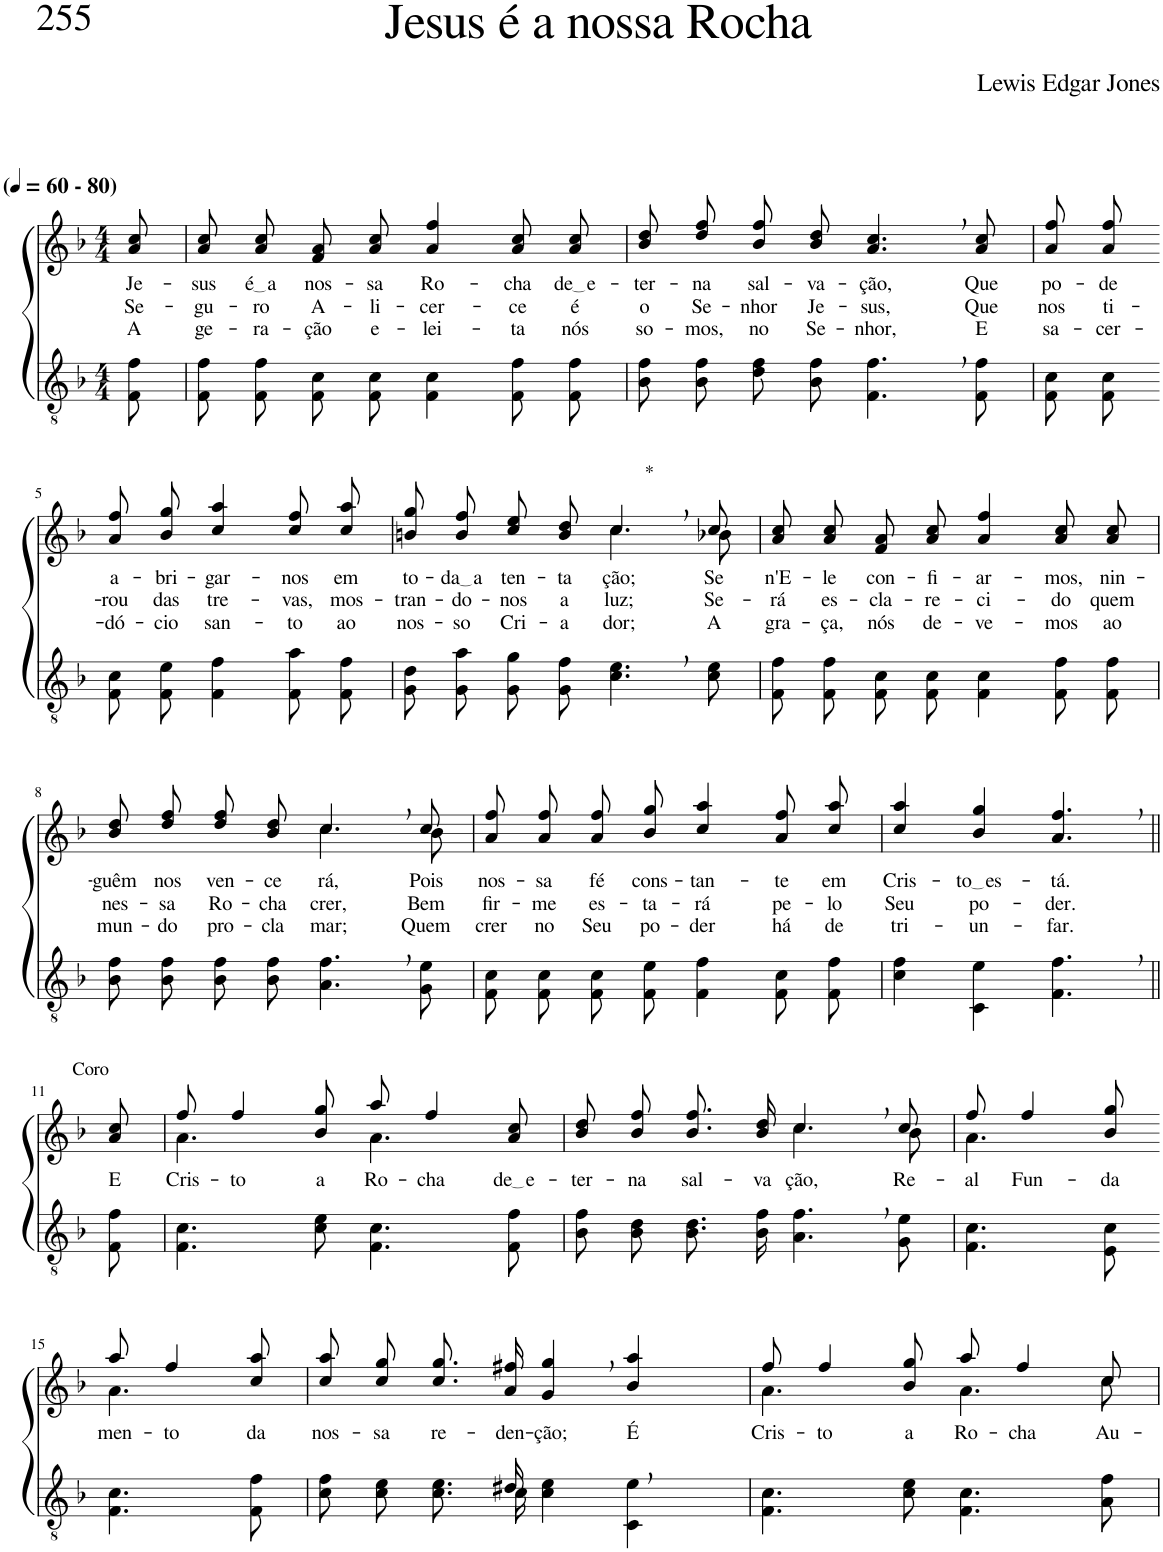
**kern	**kern	**text	**text	**text
*part2	*part1	*part1	*part1	*part1
*staff2	*staff1	*staff1	*staff1	*staff1
*I"Parte III e IV	*I"Parte I e II	*	*	*
*clefGv2	*clefG2	*	*	*
*Trd4c7	*Trd4c7	*	*	*
*k[b-]	*k[b-]	*	*	*
*M4/4	*M4/4	*	*	*
*MM60	*MM60	*	*	*
=1	=1	=1	=1	=1
!	!LO:TX:a:B:t=(	!	!	!
!	!LO:TX:a:B:t=- 80)	!	!	!
!	!	!LO:LY:b	!LO:LY:b	!LO:LY:b
8F\ 8f\	8a/ 8cc/	Je-	Se-	A
=2	=2	=2	=2	=2
!	!	!LO:LY:b	!LO:LY:b	!LO:LY:b
8F\ 8f\L	8a\ 8cc\L	-sus	-gu-	ge-
!	!	!LO:LY:b	!LO:LY:b	!LO:LY:b
8F\ 8f\J	8a\ 8cc\J	é a	-ro	-ra-
!	!	!LO:LY:b	!LO:LY:b	!LO:LY:b
8F/ 8c/L	8f/ 8a/L	nos-	A-	-ção
!	!	!LO:LY:b	!LO:LY:b	!LO:LY:b
8F/ 8c/J	8a/ 8cc/J	-sa	-li-	e-
!	!	!LO:LY:b	!LO:LY:b	!LO:LY:b
4F\ 4c\	4a/ 4ff/	Ro-	-cer-	-lei-
!	!	!LO:LY:b	!LO:LY:b	!LO:LY:b
8F\ 8f\L	8a\ 8cc\L	-cha	-ce	-ta
!	!	!LO:LY:b	!LO:LY:b	!LO:LY:b
8F\ 8f\J	8a\ 8cc\J	de e	é	nós
=3	=3	=3	=3	=3
!	!	!LO:LY:b	!LO:LY:b	!LO:LY:b
8B-\ 8f\L	8b-\ 8dd\L	-ter-	o	so-
!	!	!LO:LY:b	!LO:LY:b	!LO:LY:b
8B-\ 8f\J	8dd\ 8ff\J	-na	Se-	-mos,
!	!	!LO:LY:b	!LO:LY:b	!LO:LY:b
8d\ 8f\L	8b-\ 8ff\L	sal-	-nhor	no
!	!	!LO:LY:b	!LO:LY:b	!LO:LY:b
8B-\ 8f\J	8b-\ 8dd\J	-va-	Je-	Se-
!	!	!LO:LY:b	!LO:LY:b	!LO:LY:b
4.F\, 4.f\,	4.a/, 4.cc/,	-ção,	-sus,	-nhor,
!	!	!LO:LY:b	!LO:LY:b	!LO:LY:b
8F\ 8f\	8a/ 8cc/	Que	Que	E
=4	=4	=4	=4	=4
!	!	!LO:LY:b	!LO:LY:b	!LO:LY:b
8F/ 8c/L	8a\ 8ff\L	po-	nos	sa-
!	!	!LO:LY:b	!LO:LY:b	!LO:LY:b
8F/ 8c/J	8a\ 8ff\J	-de	ti-	-cer-
!!LO:LB:g=z
=5-	=5-	=5-	=5-	=5-
!	!	!LO:LY:b	!LO:LY:b	!LO:LY:b
8F\ 8c\L	8a\ 8ff\L	a-	-rou	-dó-
!	!	!LO:LY:b	!LO:LY:b	!LO:LY:b
8F\ 8e\J	8b-\ 8gg\J	-bri-	das	-cio
!	!	!LO:LY:b	!LO:LY:b	!LO:LY:b
4F\ 4f\	4cc/ 4aa/	-gar-	tre-	san-
!	!	!LO:LY:b	!LO:LY:b	!LO:LY:b
8F\ 8a\L	8cc\ 8ff\L	-nos	-vas,	-to
!	!	!LO:LY:b	!LO:LY:b	!LO:LY:b
8F\ 8f\J	8cc\ 8aa\J	em	mos-	ao
=6	=6	=6	=6	=6
!	!	!LO:LY:b	!LO:LY:b	!LO:LY:b
*	*^	*	*	*
8G\ 8d\L	8bn\ 8gg\L	2ryy	to-	-tran-	nos-
!	!	!	!LO:LY:b	!LO:LY:b	!LO:LY:b
8G\ 8a\J	8b\ 8ff\J	.	da a	-do-	-so
!	!	!	!LO:LY:b	!LO:LY:b	!LO:LY:b
8G\ 8g\L	8cc\ 8ee\L	.	ten-	-nos	Cri-
!	!	!	!LO:LY:b	!LO:LY:b	!LO:LY:b
8G\ 8f\J	8b\ 8dd\J	.	-ta-	a	-a-
!	!LO:TX:a:t=*	!	!	!	!
!	!	!	!LO:LY:b	!LO:LY:b	!LO:LY:b
4.c\, 4.e\,	4.cc,/	4.cc\	-ção;	luz;	-dor;
!	!	!	!LO:LY:b	!LO:LY:b	!LO:LY:b
8c\ 8e\	8cc/	8b-X\	Se	Se-	A
=7	=7	=7	=7	=7	=7
!	!	!	!LO:LY:b	!LO:LY:b	!LO:LY:b
*	*v	*v	*	*	*
8F\ 8f\L	8a\ 8cc\L	n'E-	-rá	gra-
!	!	!LO:LY:b	!LO:LY:b	!LO:LY:b
8F\ 8f\J	8a\ 8cc\J	-le	es-	-ça,
!	!	!LO:LY:b	!LO:LY:b	!LO:LY:b
8F/ 8c/L	8f/ 8a/L	con-	-cla-	nós
!	!	!LO:LY:b	!LO:LY:b	!LO:LY:b
8F/ 8c/J	8a/ 8cc/J	-fi-	-re-	de-
!	!	!LO:LY:b	!LO:LY:b	!LO:LY:b
4F\ 4c\	4a/ 4ff/	-ar-	-ci-	-ve-
!	!	!LO:LY:b	!LO:LY:b	!LO:LY:b
8F\ 8f\L	8a\ 8cc\L	-mos,	-do	-mos
!	!	!LO:LY:b	!LO:LY:b	!LO:LY:b
8F\ 8f\J	8a\ 8cc\J	nin-	quem	ao
!!LO:LB:g=z
=8	=8	=8	=8	=8
!	!	!LO:LY:b	!LO:LY:b	!LO:LY:b
*	*^	*	*	*
8B-\ 8f\L	8b-\ 8dd\L	2ryy	-guêm	nes-	mun-
!	!	!	!LO:LY:b	!LO:LY:b	!LO:LY:b
8B-\ 8f\J	8dd\ 8ff\J	.	nos	-sa	-do
!	!	!	!LO:LY:b	!LO:LY:b	!LO:LY:b
8B-\ 8f\L	8dd\ 8ff\L	.	ven-	Ro-	pro-
!	!	!	!LO:LY:b	!LO:LY:b	!LO:LY:b
8B-\ 8f\J	8b-\ 8dd\J	.	-ce-	-cha	-cla-
!	!	!	!LO:LY:b	!LO:LY:b	!LO:LY:b
4.A\, 4.f\,	4.cc,/	4.cc\	-rá,	crer,	-mar;
!	!	!	!LO:LY:b	!LO:LY:b	!LO:LY:b
8G\ 8e\	8cc/	8b-\	Pois	Bem	Quem
=9	=9	=9	=9	=9	=9
!	!	!	!LO:LY:b	!LO:LY:b	!LO:LY:b
*	*v	*v	*	*	*
8F/ 8c/L	8a\ 8ff\L	nos-	fir-	crer
!	!	!LO:LY:b	!LO:LY:b	!LO:LY:b
8F/ 8c/J	8a\ 8ff\J	-sa	-me	no
!	!	!LO:LY:b	!LO:LY:b	!LO:LY:b
8F\ 8c\L	8a\ 8ff\L	fé	es-	Seu
!	!	!LO:LY:b	!LO:LY:b	!LO:LY:b
8F\ 8e\J	8b-\ 8gg\J	cons-	-ta-	po-
!	!	!LO:LY:b	!LO:LY:b	!LO:LY:b
4F\ 4f\	4cc/ 4aa/	-tan-	-rá	-der
!	!	!LO:LY:b	!LO:LY:b	!LO:LY:b
8F\ 8c\L	8a\ 8ff\L	-te	pe-	há
!	!	!LO:LY:b	!LO:LY:b	!LO:LY:b
8F\ 8f\J	8cc\ 8aa\J	em	-lo	de
=10	=10	=10	=10	=10
!	!	!LO:LY:b	!LO:LY:b	!LO:LY:b
4c\ 4f\	4cc/ 4aa/	Cris-	Seu	tri-
!	!	!LO:LY:b	!LO:LY:b	!LO:LY:b
4C\ 4e\	4b-/ 4gg/	to es	po-	-un-
!	!	!LO:LY:b	!LO:LY:b	!LO:LY:b
4.F\, 4.f\,	4.a/, 4.ff/,	-tá.	-der.	-far.
!!LO:LB:g=z
=11||	=11||	=11||	=11||	=11||
!	!LO:TX:a:t=Coro	!	!	!
!	!	!LO:LY:b	!	!
8F\ 8f\	8a/ 8cc/	E	.	.
=12	=12	=12	=12	=12
*	*^	*	*	*
!	!	!	!LO:LY:b	!	!
4.F\ 4.c\	8ff/	4.a\	Cris-	.	.
!	!	!	!LO:LY:b	!	!
.	4ff/	.	-to	.	.
!	!	!	!LO:LY:b	!	!
8c\ 8e\	8b-/ 8gg/	8ryy	a	.	.
!	!	!	!LO:LY:b	!	!
4.F\ 4.c\	8aa/	4.a\	Ro-	.	.
!	!	!	!LO:LY:b	!	!
.	4ff/	.	-cha	.	.
!	!	!	!LO:LY:b	!	!
8F\ 8f\	8a/ 8cc/	8ryy	de e	.	.
=13	=13	=13	=13	=13	=13
!	!	!	!LO:LY:b	!	!
8B-\ 8f\L	8b-\ 8dd\L	2ryy	-ter-	.	.
!	!	!	!LO:LY:b	!	!
8B-\ 8d\J	8b-\ 8ff\J	.	-na	.	.
!	!	!	!LO:LY:b	!	!
8.B-\ 8.d\L	8.b-\ 8.ff\L	.	sal-	.	.
!	!	!	!LO:LY:b	!	!
16B-\ 16f\Jk	16b-\ 16dd\Jk	.	-va-	.	.
!	!	!	!LO:LY:b	!	!
4.A\, 4.f\,	4.cc,/	4.cc\	-ção,	.	.
!	!	!	!LO:LY:b	!	!
8G\ 8e\	8cc/	8b-\	Re-	.	.
=14	=14	=14	=14	=14	=14
!	!	!	!LO:LY:b	!	!
4.F\ 4.c\	8ff/	4.a\	-al	.	.
!	!	!	!LO:LY:b	!	!
.	4ff/	.	Fun-	.	.
!	!	!	!LO:LY:b	!	!
8E\ 8c\	8b-/ 8gg/	8ryy	-da-	.	.
!!LO:LB:g=z	!!
=15-	=15-	=15-	=15-	=15-	=15-
!	!	!	!LO:LY:b	!	!
4.F\ 4.c\	8aa/	4.a\	-men-	.	.
!	!	!	!LO:LY:b	!	!
.	4ff/	.	-to	.	.
!	!	!	!LO:LY:b	!	!
8F\ 8f\	8cc/ 8aa/	8ryy	da	.	.
=16	=16	=16	=16	=16	=16
*^	*	*	*	*	*
!	!	!	!	!LO:LY:b	!	!
*	*	*v	*v	*	*	*
4..ryy	8c\ 8f\L	8cc\ 8aa\L	nos-	.	.
!	!	!	!LO:LY:b	!	!
.	8c\ 8e\J	8cc\ 8gg\J	-sa	.	.
!	!	!	!LO:LY:b	!	!
.	8.c\ 8.e\L	8.cc\ 8.gg\L	re-	.	.
!	!	!	!LO:LY:b	!	!
16d#X/	16c\Jk	16a\ 16ff#X\Jk	-den-	.	.
!	!	!	!LO:LY:b	!	!
2ryy	4c\ 4e\	4g/, 4gg/,	-ção;	.	.
!	!	!	!LO:LY:b	!	!
.	4C\ 4e\	4b-/ 4aa/	É	.	.
=17	=17	=17	=17	=17	=17
*	*	*^	*	*	*
!	!	!	!	!LO:LY:b	!	!
*v	*v	*	*	*	*	*
4.F\ 4.c\	8ff/	4.a\	Cris-	.	.
!	!	!	!LO:LY:b	!	!
.	4ff/	.	-to	.	.
!	!	!	!LO:LY:b	!	!
8c\ 8e\	8b-/ 8gg/	8ryy	a	.	.
!	!	!	!LO:LY:b	!	!
4.F\ 4.c\	8aa/	4.a\	Ro-	.	.
!	!	!	!LO:LY:b	!	!
.	4ff/	.	-cha	.	.
!	!	!	!LO:LY:b	!	!
8A\ 8f\	8cc/	8cc\	Au-	.	.
*	*v	*v	*	*	*
=	=	=	=	=
*-	*-	*-	*-	*-
